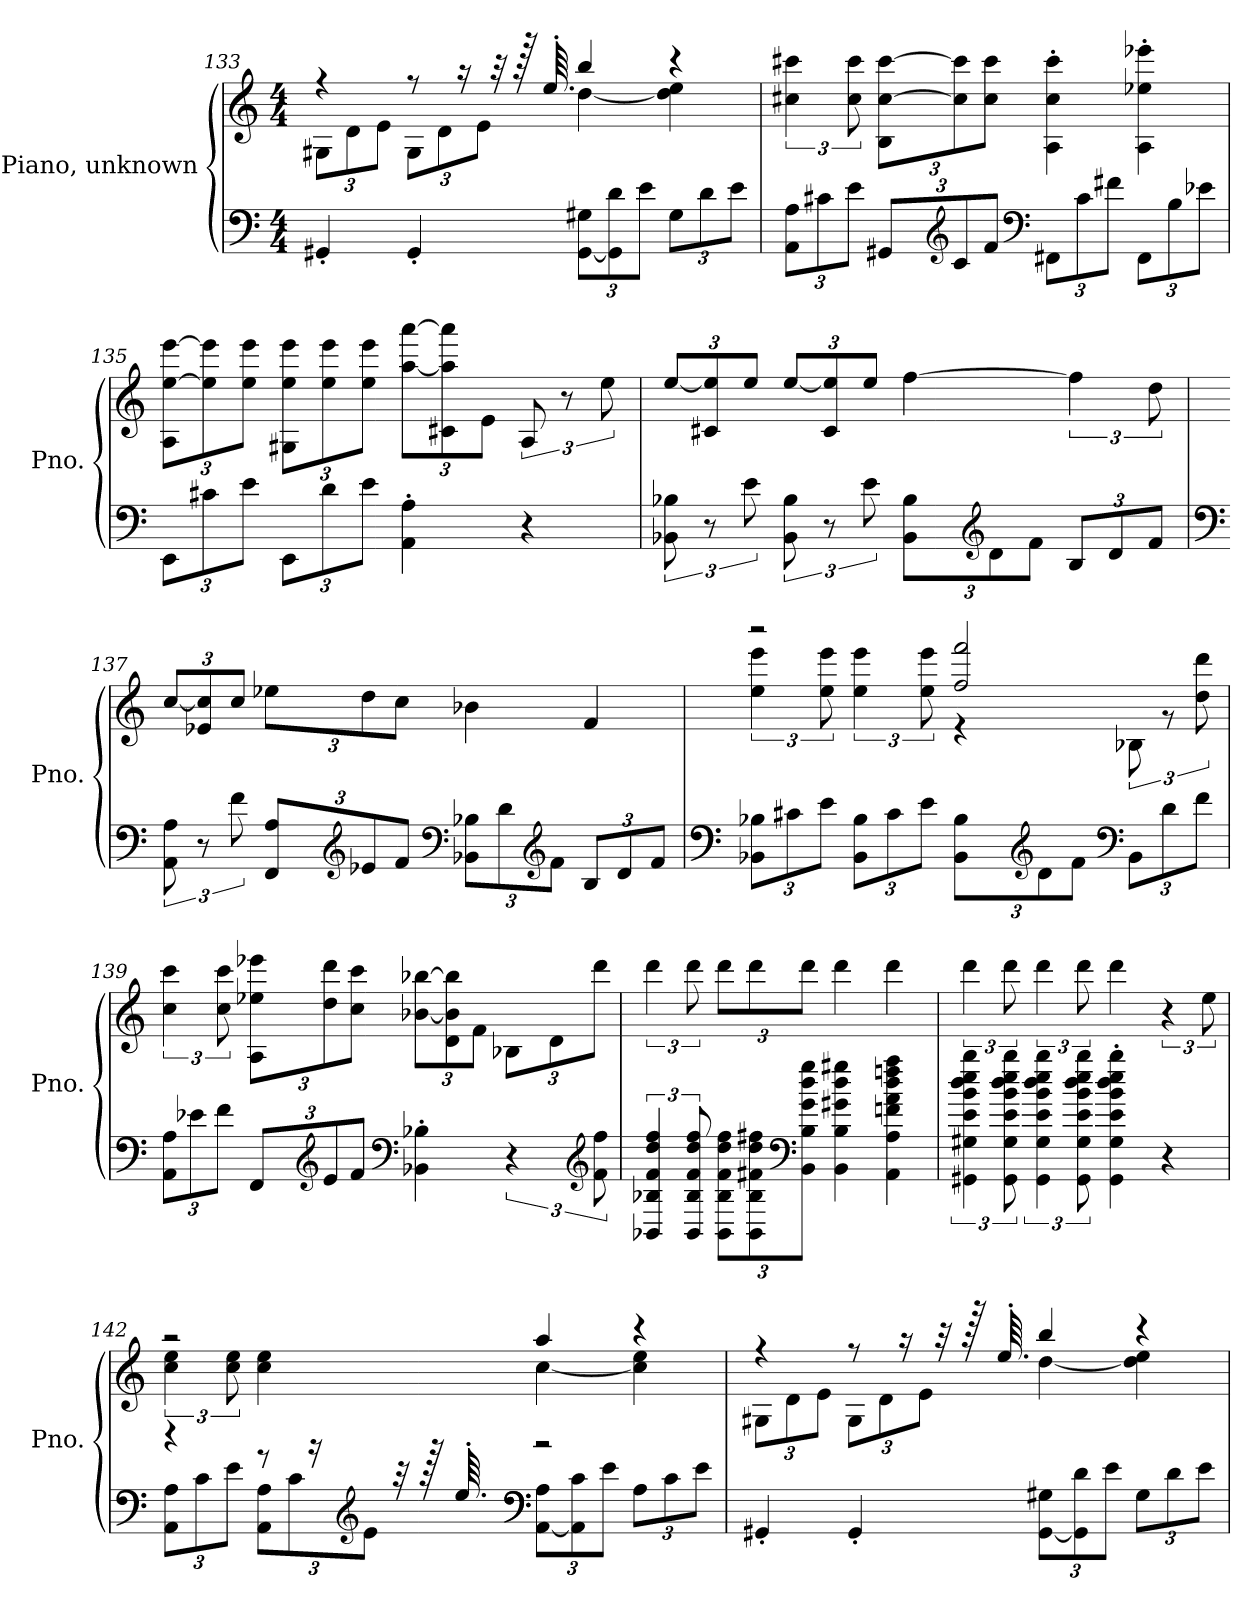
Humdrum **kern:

**kern	**kern
*part1	*part1
*staff2	*staff1
*I"Piano, unknown	*
*I'Pno.	*
*clefF4	*clefG2
*k[]	*k[]
*M4/4	*M4/4
=133	=133
*	*^
*	*	*Xbrackettup
4GG#X'/	4r	12G#X\L
.	.	12d\
.	.	12e\J
4GG#'/	8r	12G#\L
.	.	12d\
.	16r	.
.	.	12e\J
.	32r	.
.	128r	.
.	64.ee'/	.
*Xbrackettup	*	*
[12GG#\ 12G#X\L	4bb/	[4dd\
12GG#\] 12d\	.	.
12e\J	.	.
12G#\L	4r	4dd\] 4ee\
12d\	.	.
12e\J	.	.
*	*v	*v
!!LO:PB:g=z
=134	=134
*	*brackettup
12AA\ 12A\L	6cc#X\ 6ccc#X\
12c#X\	.
12e\J	12cc#\ 12ccc#\
*	*Xbrackettup
12GG#X/L	12B\ [12cc#\ [12ccc#\L
*clefG2	*
12c#/	12cc#\] 12ccc#\]
12f/J	12cc#\ 12ccc#\J
*clefF4	*
12FF#X\L	4A\' 4cc#\' 4ccc#\'
12c#\	.
12f#X\J	.
12FF#\L	4A\' 4ee-X\' 4eee-X\'
12B\	.
12e-X\J	.
=135	=135
12EE\L	12A\ [12ee\ [12eee\L
12c#X\	12ee\] 12eee\]
12e\J	12ee\ 12eee\J
12EE\L	12G#X\ 12ee\ 12eee\L
12d\	12ee\ 12eee\
12e\J	12ee\ 12eee\J
4AA\' 4A\'	[12aa\ [12aaa\L
.	12c#X\ 12aa\] 12aaa\]
.	12e\J
*	*brackettup
4r	12A/
.	12r
.	12ee\
!!LO:LB:g=z
=136	=136
*brackettup	*Xbrackettup
12BB-X\ 12B-X\	[12ee/L
12r	12c#X/ 12ee/]
12e\	12ee/J
12BB-\ 12B-\	[12ee/L
12r	12c#/ 12ee/]
12e\	12ee/J
*Xbrackettup	*
12BB-\ 12B-\L	[4ff\
*clefG2	*
12d\	.
12f\J	.
*	*brackettup
12B-/L	6ff\]
12d/	.
12f/J	12dd\
=137	=137
*clefF4	*
*brackettup	*Xbrackettup
12AA\ 12A\	[12cc/L
12r	12e-X/ 12cc/]
12f\	12cc/J
*Xbrackettup	*
12FF/ 12A/L	12ee-X\L
*clefG2	*
12e-X/	12dd\
12f/J	12cc\J
*clefF4	*
12BB-X\ 12B-X\L	4b-X\
12d\	.
*clefG2	*
12f\J	.
12B-/L	4f/
12d/	.
12f/J	.
!!LO:LB:g=z
=138	=138
*clefF4	*
*	*^
*	*	*brackettup
12BB-X\ 12B-X\L	2r	6ee\ 6eee\
12c#X\	.	.
12e\J	.	12ee\ 12eee\
12BB-\ 12B-\L	.	6ee\ 6eee\
12c#\	.	.
12e\J	.	12ee\ 12eee\
12BB-\ 12B-\L	2ff/ 2fff/	4r
*clefG2	*	*
12d\	.	.
12f\J	.	.
*clefF4	*	*
12BB-\L	.	12B-X\
12d\	.	12r
12f\J	.	12dd\ 12ddd\
*	*v	*v
=139	=139
12AA\ 12A\L	6cc\ 6ccc\
12e-X\	.
12f\J	12cc\ 12ccc\
*	*Xbrackettup
12FF/L	12A\ 12ee-X\ 12eee-X\L
*clefG2	*
12e-/	12dd\ 12ddd\
12f/J	12cc\ 12ccc\J
*clefF4	*
4BB-X\' 4B-X\'	[12b-X\ [12bb-X\L
.	12d\ 12b-\] 12bb-\]
.	12f\J
*brackettup	*
6r	12B-X\L
.	12d\
*clefG2	*
12f\ 12ff\	12ddd\J
!!LO:LB:g=z
=140	=140
*	*brackettup
6BB-X/ 6B-X/ 6f/ 6dd/ 6ff/	6ddd\
12BB-/ 12B-/ 12f/ 12dd/ 12ff/	12ddd\
*Xbrackettup	*Xbrackettup
12BB-\ 12B-\ 12f\ 12dd\ 12ff\L	12ddd\L
12BB-\ 12B-\ 12f#X\ 12dd\ 12ff#X\	12ddd\
*clefF4	*
12BB-\ 12B-\ 12g\ 12dd\ 12gg\J	12ddd\J
4BB-\ 4B-\ 4g#X\ 4dd\ 4gg#X\	4ddd\
4AA\ 4A\ 4fn\ 4a\ 4dd\ 4ffn\ 4aa\	4ddd\
=141	=141
*brackettup	*brackettup
6GG#X\ 6G#X\ 6e\ 6b\ 6dd\ 6ee\ 6bb\	6ddd\
12GG#\ 12G#\ 12e\ 12b\ 12dd\ 12ee\ 12bb\	12ddd\
6GG#\ 6G#\ 6e\ 6b\ 6dd\ 6ee\ 6bb\	6ddd\
12GG#\ 12G#\ 12e\ 12b\ 12dd\ 12ee\ 12bb\	12ddd\
4GG#\' 4G#\' 4e\' 4b\' 4dd\' 4ee\' 4bb\'	4ddd\
4r	6r
.	12ee\
!!LO:LB:g=z
=142	=142
*^	*
*	*Xbrackettup	*
*	*	*^
4r	12AA\ 12A\L	2r	6cc\ 6ee\
.	12c\	.	.
.	12e\J	.	12cc\ 12ee\
8r	12AA\ 12A\L	.	4cc\ 4ee\
.	12c\	.	.
16r	.	.	.
*clefG2	*	*	*
.	12e\J	.	.
32r	.	.	.
128r	.	.	.
64.ee'/	.	.	.
*clefF4	*	*	*
2r	[12AA\ 12A\L	4aa/	[4cc\
.	12AA\] 12c\	.	.
.	12e\J	.	.
.	12A\L	4r	4cc\] 4ee\
.	12c\	.	.
.	12e\J	.	.
*v	*v	*	*
=143	=143	=143
*	*	*Xbrackettup
4GG#X'/	4r	12G#X\L
.	.	12d\
.	.	12e\J
4GG#'/	8r	12G#\L
.	.	12d\
.	16r	.
.	.	12e\J
.	32r	.
.	128r	.
.	64.ee'/	.
[12GG#\ 12G#X\L	4bb/	[4dd\
12GG#\] 12d\	.	.
12e\J	.	.
12G#\L	4r	4dd\] 4ee\
12d\	.	.
12e\J	.	.
*	*v	*v
=	=
*-	*-
